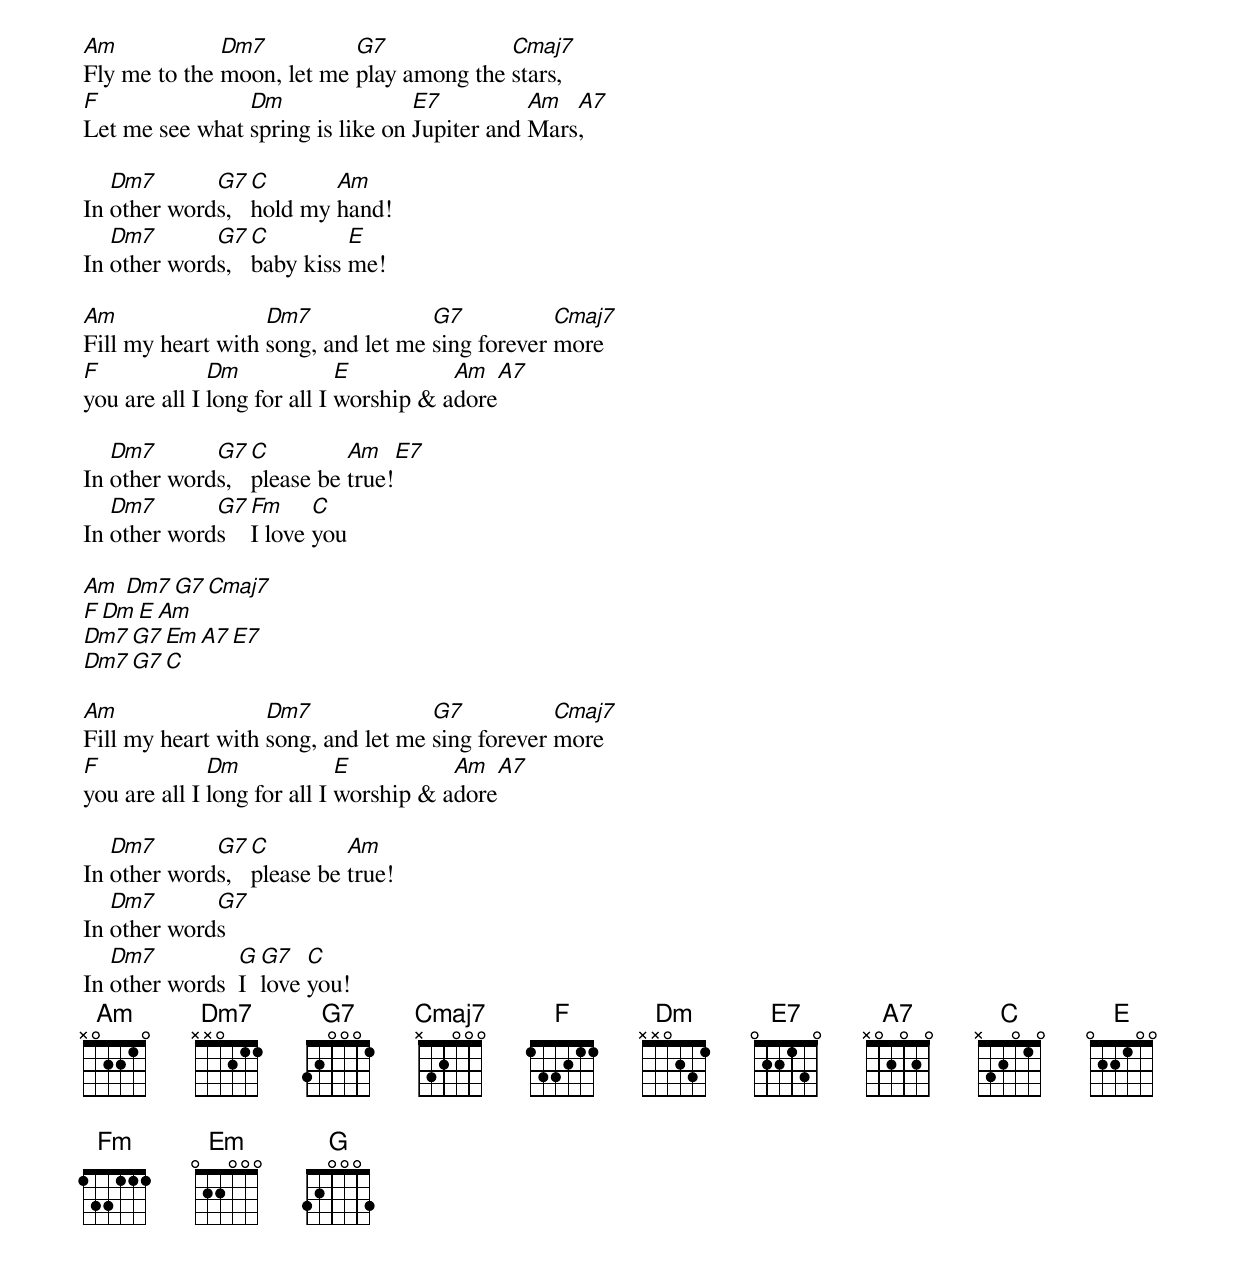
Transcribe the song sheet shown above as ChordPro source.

[Am]Fly me to the [Dm7]moon, let me [G7]play among the [Cmaj7]stars,
[F]Let me see what [Dm]spring is like on [E7]Jupiter and [Am]Mars[A7],

In [Dm7]other word[G7]s,  [C]hold my [Am]hand!
In [Dm7]other word[G7]s, [C]baby kiss [E]me!

[Am]Fill my heart with [Dm7]song, and let me [G7]sing forever [Cmaj7]more
[F]you are all I [Dm]long for all I [E]worship & a[Am]dore[A7]

In [Dm7]other word[G7]s,  [C]please be [Am]true![E7]
In [Dm7]other word[G7]s  [Fm]I love [C]you

[Am] [Dm7][G7][Cmaj7]
[F][Dm][E][Am]
[Dm7][G7][Em][A7][E7]
[Dm7][G7][C]

[Am]Fill my heart with [Dm7]song, and let me [G7]sing forever [Cmaj7]more
[F]you are all I [Dm]long for all I [E]worship & a[Am]dore[A7]

In [Dm7]other word[G7]s,  [C]please be [Am]true!
In [Dm7]other word[G7]s
In [Dm7]other words  [G]I [G7]love [C]you!
